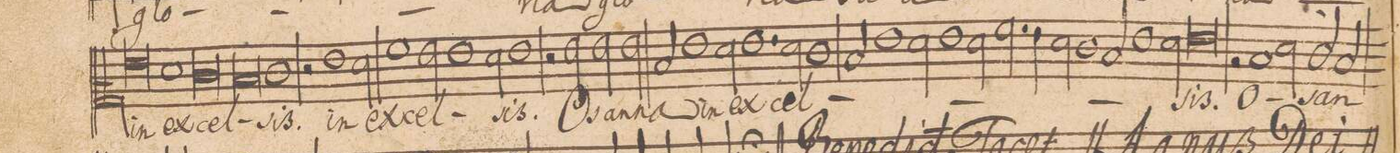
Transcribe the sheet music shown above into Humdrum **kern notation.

**kern	**text
*I"ALTVS.	*
*clefC2	*
*k[]	*
*met(C|)	*
*M2/1	*
0g	in
=65-	=65-
1f	ex-
0e	-cel-
=66-	=66-
0d	.
=67-	=67-
1e	-sis
=68-	=68-
2r	.
1g	in
2f\	.
=69-	=69-
1a	ex-
2g\	.
1g\	-cel-
=70-	=70-
2f\	.
1g	-sis.
=71-	=71-
2r	.
2g\	O-
2g\	-san-
2g\	-na
=72-	=72-
2d/	in
1g	.
2f\	.
=73-	=73-
1.g	ex-
2f\	.
=74-	=74-
1e	-cel-
2d/	.
1g\	.
=75-	=75-
2f\	.
1g	.
=76-	=76-
2f\	.
2.a\	.
4g\	.
2f\	.
=77-	=77-
1e	.
2d/	.
1g\	.
=78-	=78-
2f\	.
0g	-sis.
=79-	=79-
2rd	.
1d/	O-
=80-	=80-
2f\	.
2e/	-san-
2d/	.
=81-	=81-
*-	*-
